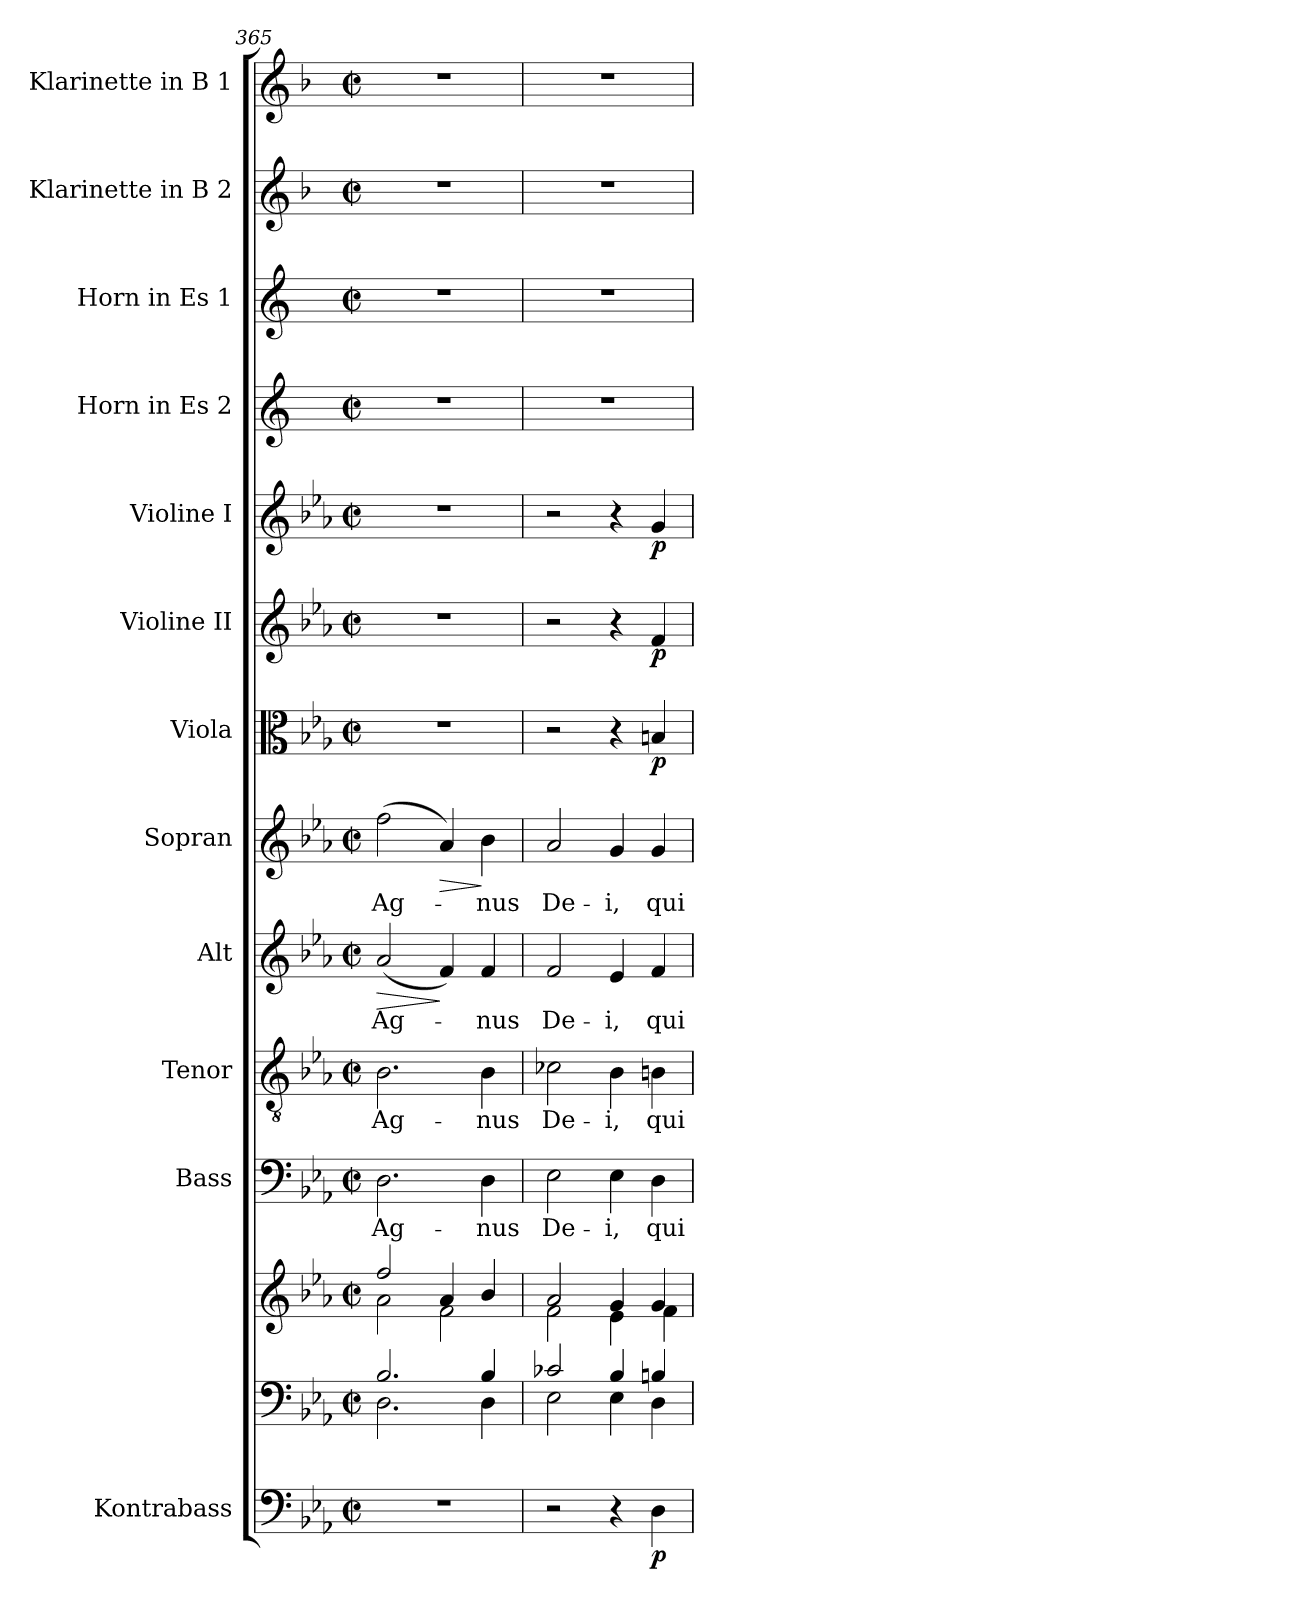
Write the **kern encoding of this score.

**kern	**dynam	**kern	**kern	**kern	**text	**kern	**text	**kern	**text	**dynam	**kern	**text	**dynam	**kern	**dynam	**kern	**dynam	**kern	**dynam	**kern	**kern	**kern	**kern
*part13	*part13	*part12	*part12	*part11	*part11	*part10	*part10	*part9	*part9	*part9	*part8	*part8	*part8	*part7	*part7	*part6	*part6	*part5	*part5	*part4	*part3	*part2	*part1
*staff14	*staff14	*staff13	*staff12	*staff11	*staff11	*staff10	*staff10	*staff9	*staff9	*staff9	*staff8	*staff8	*staff8	*staff7	*staff7	*staff6	*staff6	*staff5	*staff5	*staff4	*staff3	*staff2	*staff1
*I"Kontrabass	*	*	*	*I"Bass	*	*I"Tenor	*	*I"Alt	*	*	*I"Sopran	*	*	*I"Viola	*	*I"Violine II	*	*I"Violine I	*	*I"Horn in Es 2	*I"Horn in Es 1	*I"Klarinette in B 2	*I"Klarinette in B 1
*I'Kb.	*	*	*	*I'B	*	*I'T	*	*I'A	*	*	*I'S	*	*	*I'Vla.	*	*I'Vl. II	*	*I'Vl. I	*	*I'Hrn. 2	*I'Hrn. 1	*	*
*clefF4	*	*clefF4	*clefG2	*clefF4	*	*clefGv2	*	*clefG2	*	*	*clefG2	*	*	*clefC3	*	*clefG2	*	*clefG2	*	*clefG2	*clefG2	*clefG2	*clefG2
*ITrd7c12	*	*	*	*	*	*	*	*	*	*	*	*	*	*	*	*	*	*	*	*ITrd5c9	*ITrd5c9	*ITrd1c2	*ITrd1c2
*k[b-e-a-]	*	*k[b-e-a-]	*k[b-e-a-]	*k[b-e-a-]	*	*k[b-e-a-]	*	*k[b-e-a-]	*	*	*k[b-e-a-]	*	*	*k[b-e-a-]	*	*k[b-e-a-]	*	*k[b-e-a-]	*	*k[b-e-a-]	*k[b-e-a-]	*k[b-e-a-]	*k[b-e-a-]
*E-:	*	*E-:	*E-:	*E-:	*	*E-:	*	*E-:	*	*	*E-:	*	*	*E-:	*	*E-:	*	*E-:	*	*E-:	*E-:	*E-:	*E-:
*M2/2	*	*M2/2	*M2/2	*M2/2	*	*M2/2	*	*M2/2	*	*	*M2/2	*	*	*M2/2	*	*M2/2	*	*M2/2	*	*M2/2	*M2/2	*M2/2	*M2/2
*met(c|)	*	*met(c|)	*met(c|)	*met(c|)	*	*met(c|)	*	*met(c|)	*	*	*met(c|)	*	*	*met(c|)	*	*met(c|)	*	*met(c|)	*	*met(c|)	*met(c|)	*met(c|)	*met(c|)
=365	=365	=365	=365	=365	=365	=365	=365	=365	=365	=365	=365	=365	=365	=365	=365	=365	=365	=365	=365	=365	=365	=365	=365
*	*	*^	*^	*	*	*	*	*	*	*	*	*	*	*	*	*	*	*	*	*	*	*	*
!	!	!	!	!	!	!	!LO:LY:b	!	!LO:LY:b	!	!LO:LY:b	!LO:HP:b	!	!LO:LY:b	!	!	!	!	!	!	!	!	!	!	!
1r	.	2.B-/	2.D\	2ff/	2a-\	2.D\	Ag-	2.B-\	Ag-	(<2a-/	Ag-	>	(>2ff\	Ag-	.	1r	.	1r	.	1r	.	1r	1r	1r	1r
!	!	!	!	!	!	!	!	!	!	!	!	!	!	!	!LO:HP:b	!	!	!	!	!	!	!	!	!	!
.	.	.	.	4a-/	2f\	.	.	.	.	4f/)	.	]	4a-/)	.	>	.	.	.	.	.	.	.	.	.	.
!	!	!	!	!	!	!	!LO:LY:b	!	!LO:LY:b	!	!LO:LY:b	!	!	!LO:LY:b	!	!	!	!	!	!	!	!	!	!	!
.	.	4B-/	4D\	4b-/	.	4D\	-nus	4B-\	-nus	4f/	-nus	.	4b-\	-nus	]	.	.	.	.	.	.	.	.	.	.
=366	=366	=366	=366	=366	=366	=366	=366	=366	=366	=366	=366	=366	=366	=366	=366	=366	=366	=366	=366	=366	=366	=366	=366	=366	=366
!	!	!	!	!	!	!	!LO:LY:b	!	!LO:LY:b	!	!LO:LY:b	!	!	!LO:LY:b	!	!	!	!	!	!	!	!	!	!	!
2r	.	2c-X/	2E-\	2a-/	2f\	2E-\	De-	2c-X\	De-	2f/	De-	.	2a-/	De-	.	2r	.	2r	.	2r	.	1r	1r	1r	1r
!	!	!	!	!	!	!	!LO:LY:b	!	!LO:LY:b	!	!LO:LY:b	!	!	!LO:LY:b	!	!	!	!	!	!	!	!	!	!	!
4r	.	4B-/	4E-\	4g/	4e-\	4E-\	-i,	4B-\	-i,	4e-/	-i,	.	4g/	-i,	.	4r	.	4r	.	4r	.	.	.	.	.
!	!LO:DY:b	!	!	!	!	!	!LO:LY:b	!	!LO:LY:b	!	!LO:LY:b	!	!	!LO:LY:b	!	!	!LO:DY:b	!	!LO:DY:b	!	!LO:DY:b	!	!	!	!
4DD\	p	4Bn/	4D\	4g/	4f\	4D\	qui	4Bn\	qui	4f/	qui	.	4g/	qui	.	4Bn/	p	4f/	p	4g/	p	.	.	.	.
*	*	*v	*v	*	*	*	*	*	*	*	*	*	*	*	*	*	*	*	*	*	*	*	*	*	*
*	*	*	*v	*v	*	*	*	*	*	*	*	*	*	*	*	*	*	*	*	*	*	*	*	*
=	=	=	=	=	=	=	=	=	=	=	=	=	=	=	=	=	=	=	=	=	=	=	=
*-	*-	*-	*-	*-	*-	*-	*-	*-	*-	*-	*-	*-	*-	*-	*-	*-	*-	*-	*-	*-	*-	*-	*-
